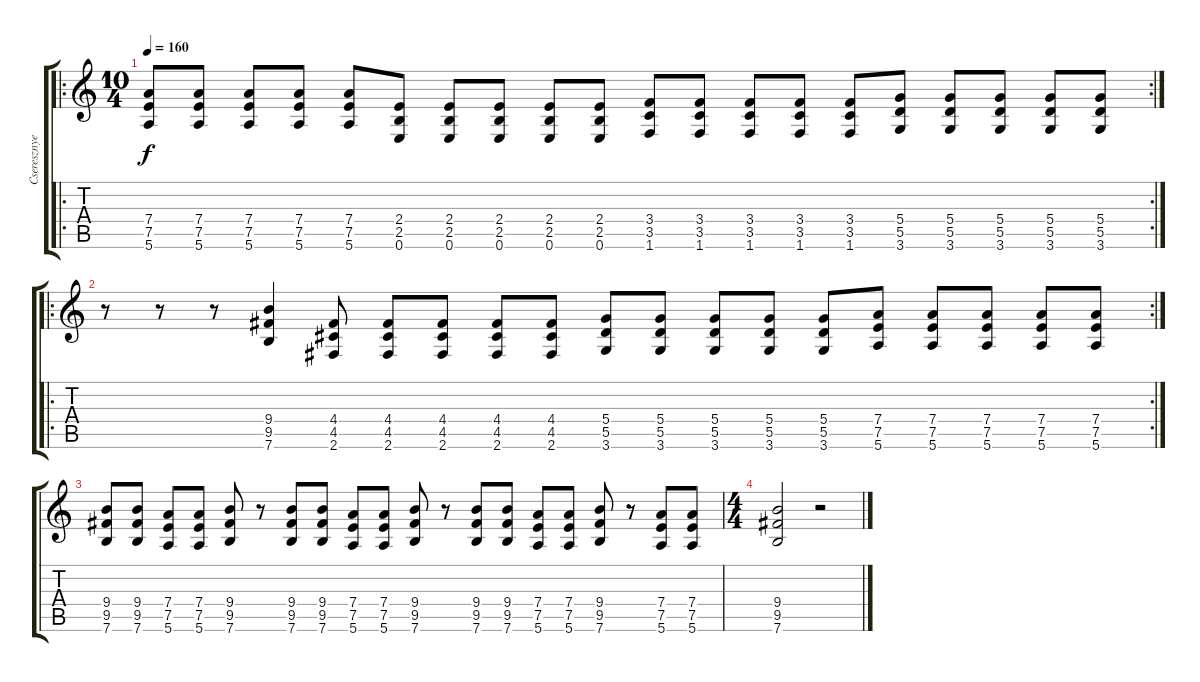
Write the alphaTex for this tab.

\track ("Cseresznye" "Cseresznye") {instrument distortionguitar}
\staff {score tabs}
\tuning (E4 B3 G3 D3 A2 E2) {hide}
\ro
\rc 2
\ts (10 4)
\tempo 160
\clef g2
\ks c
(7.4 7.5 5.6).8{dy f} (7.4 7.5 5.6).8 (7.4 7.5 5.6).8 (7.4 7.5 5.6).8 (7.4 7.5 5.6).8 (2.4 2.5 0.6).8 (2.4 2.5 0.6).8 (2.4 2.5 0.6).8 (2.4 2.5 0.6).8 (2.4 2.5 0.6).8 (3.4 3.5 1.6).8 (3.4 3.5 1.6).8 (3.4 3.5 1.6).8 (3.4 3.5 1.6).8 (3.4 3.5 1.6).8 (5.4 5.5 3.6).8 (5.4 5.5 3.6).8 (5.4 5.5 3.6).8 (5.4 5.5 3.6).8 (5.4 5.5 3.6).8 |
\ro
\rc 2
r.8 r.8 r.8 (9.4 9.5 7.6).4 (4.4 4.5 2.6).8 (4.4 4.5 2.6).8 (4.4 4.5 2.6).8 (4.4 4.5 2.6).8 (4.4 4.5 2.6).8 (5.4 5.5 3.6).8 (5.4 5.5 3.6).8 (5.4 5.5 3.6).8 (5.4 5.5 3.6).8 (5.4 5.5 3.6).8 (7.4 7.5 5.6).8 (7.4 7.5 5.6).8 (7.4 7.5 5.6).8 (7.4 7.5 5.6).8 (7.4 7.5 5.6).8 |
(9.4 9.5 7.6).8 (9.4 9.5 7.6).8 (7.4 7.5 5.6).8 (7.4 7.5 5.6).8 (9.4 9.5 7.6).8 r.8 (9.4 9.5 7.6).8 (9.4 9.5 7.6).8 (7.4 7.5 5.6).8 (7.4 7.5 5.6).8 (9.4 9.5 7.6).8 r.8 (9.4 9.5 7.6).8 (9.4 9.5 7.6).8 (7.4 7.5 5.6).8 (7.4 7.5 5.6).8 (9.4 9.5 7.6).8 r.8 (7.4 7.5 5.6).8 (7.4 7.5 5.6).8 |
\ts (4 4)
(9.4 9.5 7.6).2 r.2
